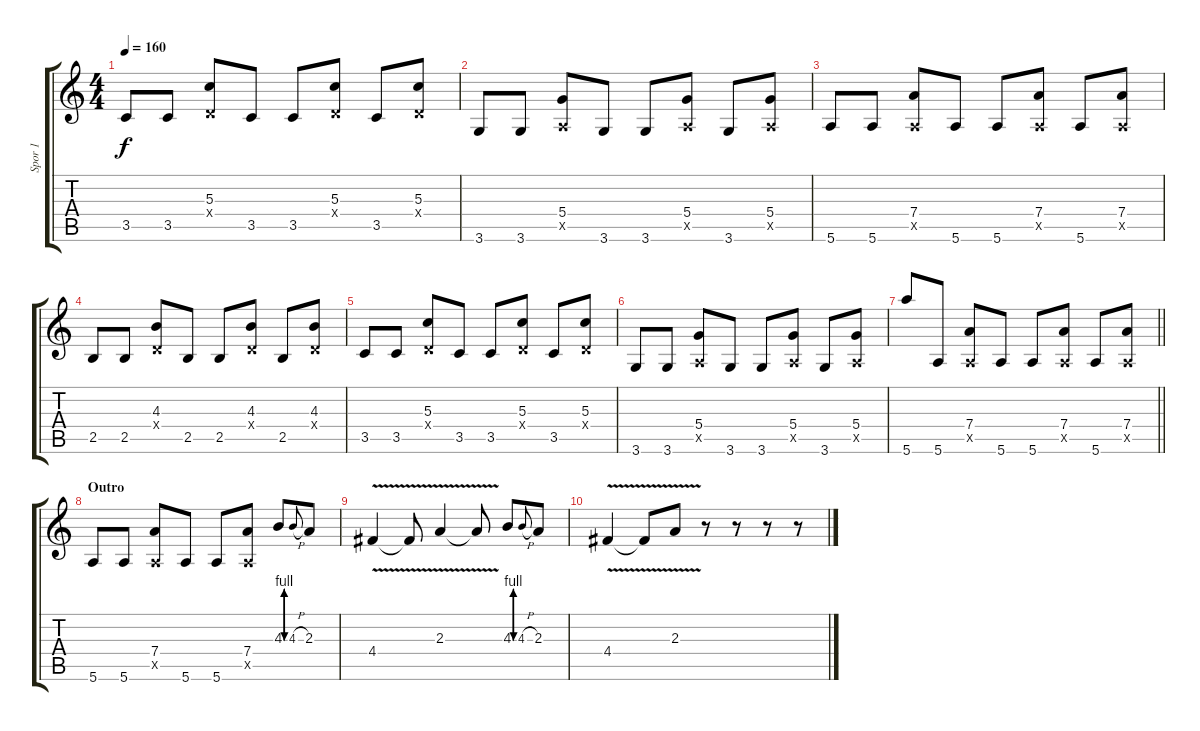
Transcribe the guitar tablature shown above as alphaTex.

\track ("Spor 1" "Spor 1") {instrument distortionguitar}
\staff {score tabs}
\tuning (E4 B3 G3 D3 A2 E2) {hide}
\ts (4 4)
\tempo 160
\clef g2
\ks c
3.5.8{dy f} 3.5.8 (5.3 0.4{x}).8 3.5.8 3.5.8 (5.3 0.4{x}).8 3.5.8 (5.3 0.4{x}).8 |
3.6.8 3.6.8 (5.4 0.5{x}).8 3.6.8 3.6.8 (5.4 0.5{x}).8 3.6.8 (5.4 0.5{x}).8 |
5.6.8 5.6.8 (7.4 0.5{x}).8 5.6.8 5.6.8 (7.4 0.5{x}).8 5.6.8 (7.4 0.5{x}).8 |
2.5.8 2.5.8 (4.3 0.4{x}).8 2.5.8 2.5.8 (4.3 0.4{x}).8 2.5.8 (4.3 0.4{x}).8 |
3.5.8 3.5.8 (5.3 0.4{x}).8 3.5.8 3.5.8 (5.3 0.4{x}).8 3.5.8 (5.3 0.4{x}).8 |
3.6.8 3.6.8 (5.4 0.5{x}).8 3.6.8 3.6.8 (5.4 0.5{x}).8 3.6.8 (5.4 0.5{x}).8 |
\barLineRight lightlight
5.6.8{ot 15mb} 5.6.8 (7.4 0.5{x}).8 5.6.8 5.6.8 (7.4 0.5{x}).8 5.6.8 (7.4 0.5{x}).8 |
\section ("" "Outro")
5.6.8 5.6.8 (7.4 0.5{x}).8 5.6.8 5.6.8 (7.4 0.5{x}).8 4.3{be (custom 0 0 10 4 20 4 30 0 60 0)}.8 4.3{h}.8{gr onbeat} 2.3.8 |
4.4{v}.4 4.4{t}.8 2.3{v}.4 2.3{t}.8 4.3{be (custom 0 0 10 4 20 4 30 0 60 0)}.8 4.3{h}.8{gr onbeat} 2.3.8 |
4.4{v}.4 4.4{t}.8 2.3{v}.8 r.8 r.8 r.8 r.8
